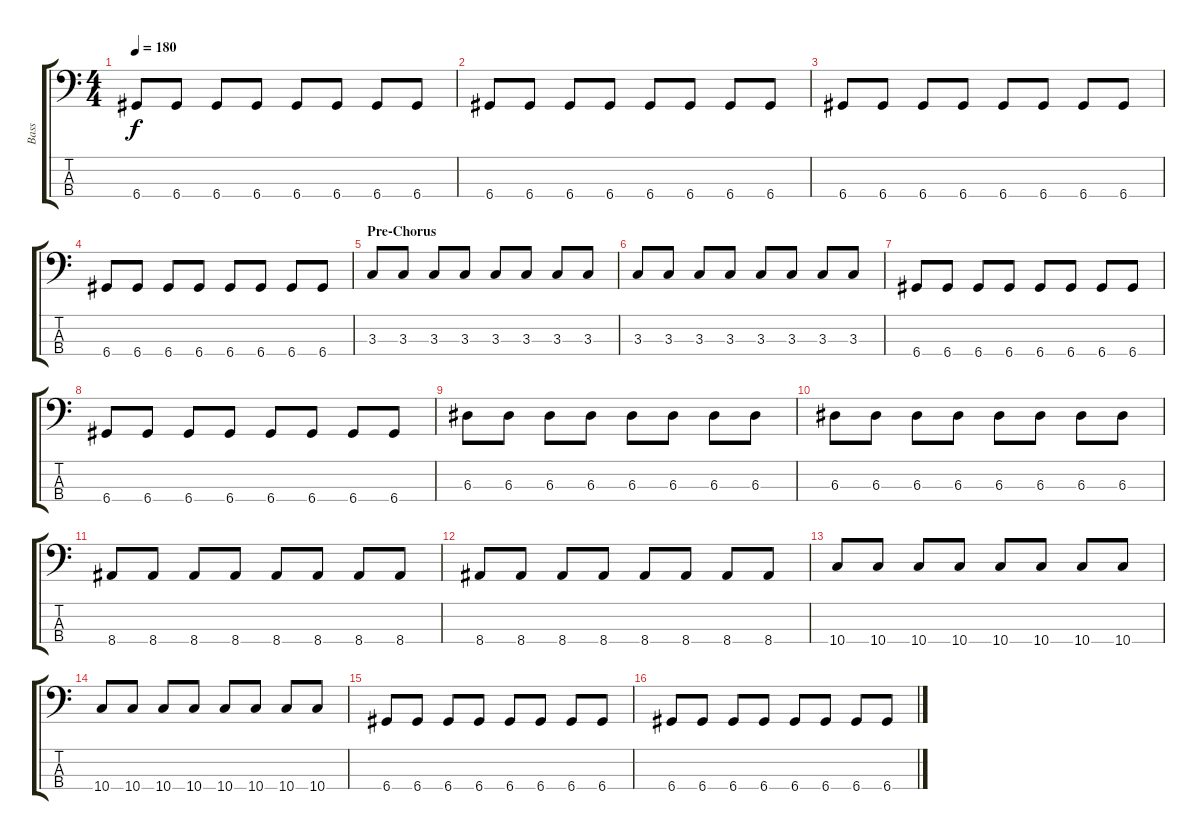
\track ("Bass" "Bass") {instrument electricbasspick}
\staff {score tabs}
\tuning (G2 D2 A1 D1) {hide}
\ts (4 4)
\tempo 180
\clef f4
\ks c
6.4.8{dy f} 6.4.8 6.4.8 6.4.8 6.4.8 6.4.8 6.4.8 6.4.8 |
6.4.8 6.4.8 6.4.8 6.4.8 6.4.8 6.4.8 6.4.8 6.4.8 |
6.4.8 6.4.8 6.4.8 6.4.8 6.4.8 6.4.8 6.4.8 6.4.8 |
6.4.8 6.4.8 6.4.8 6.4.8 6.4.8 6.4.8 6.4.8 6.4.8 |
\section ("" "Pre-Chorus")
3.3.8 3.3.8 3.3.8 3.3.8 3.3.8 3.3.8 3.3.8 3.3.8 |
3.3.8 3.3.8 3.3.8 3.3.8 3.3.8 3.3.8 3.3.8 3.3.8 |
6.4.8 6.4.8 6.4.8 6.4.8 6.4.8 6.4.8 6.4.8 6.4.8 |
6.4.8 6.4.8 6.4.8 6.4.8 6.4.8 6.4.8 6.4.8 6.4.8 |
6.3.8 6.3.8 6.3.8 6.3.8 6.3.8 6.3.8 6.3.8 6.3.8 |
6.3.8 6.3.8 6.3.8 6.3.8 6.3.8 6.3.8 6.3.8 6.3.8 |
8.4.8 8.4.8 8.4.8 8.4.8 8.4.8 8.4.8 8.4.8 8.4.8 |
8.4.8 8.4.8 8.4.8 8.4.8 8.4.8 8.4.8 8.4.8 8.4.8 |
10.4.8 10.4.8 10.4.8 10.4.8 10.4.8 10.4.8 10.4.8 10.4.8 |
10.4.8 10.4.8 10.4.8 10.4.8 10.4.8 10.4.8 10.4.8 10.4.8 |
6.4.8 6.4.8 6.4.8 6.4.8 6.4.8 6.4.8 6.4.8 6.4.8 |
6.4.8 6.4.8 6.4.8 6.4.8 6.4.8 6.4.8 6.4.8 6.4.8
